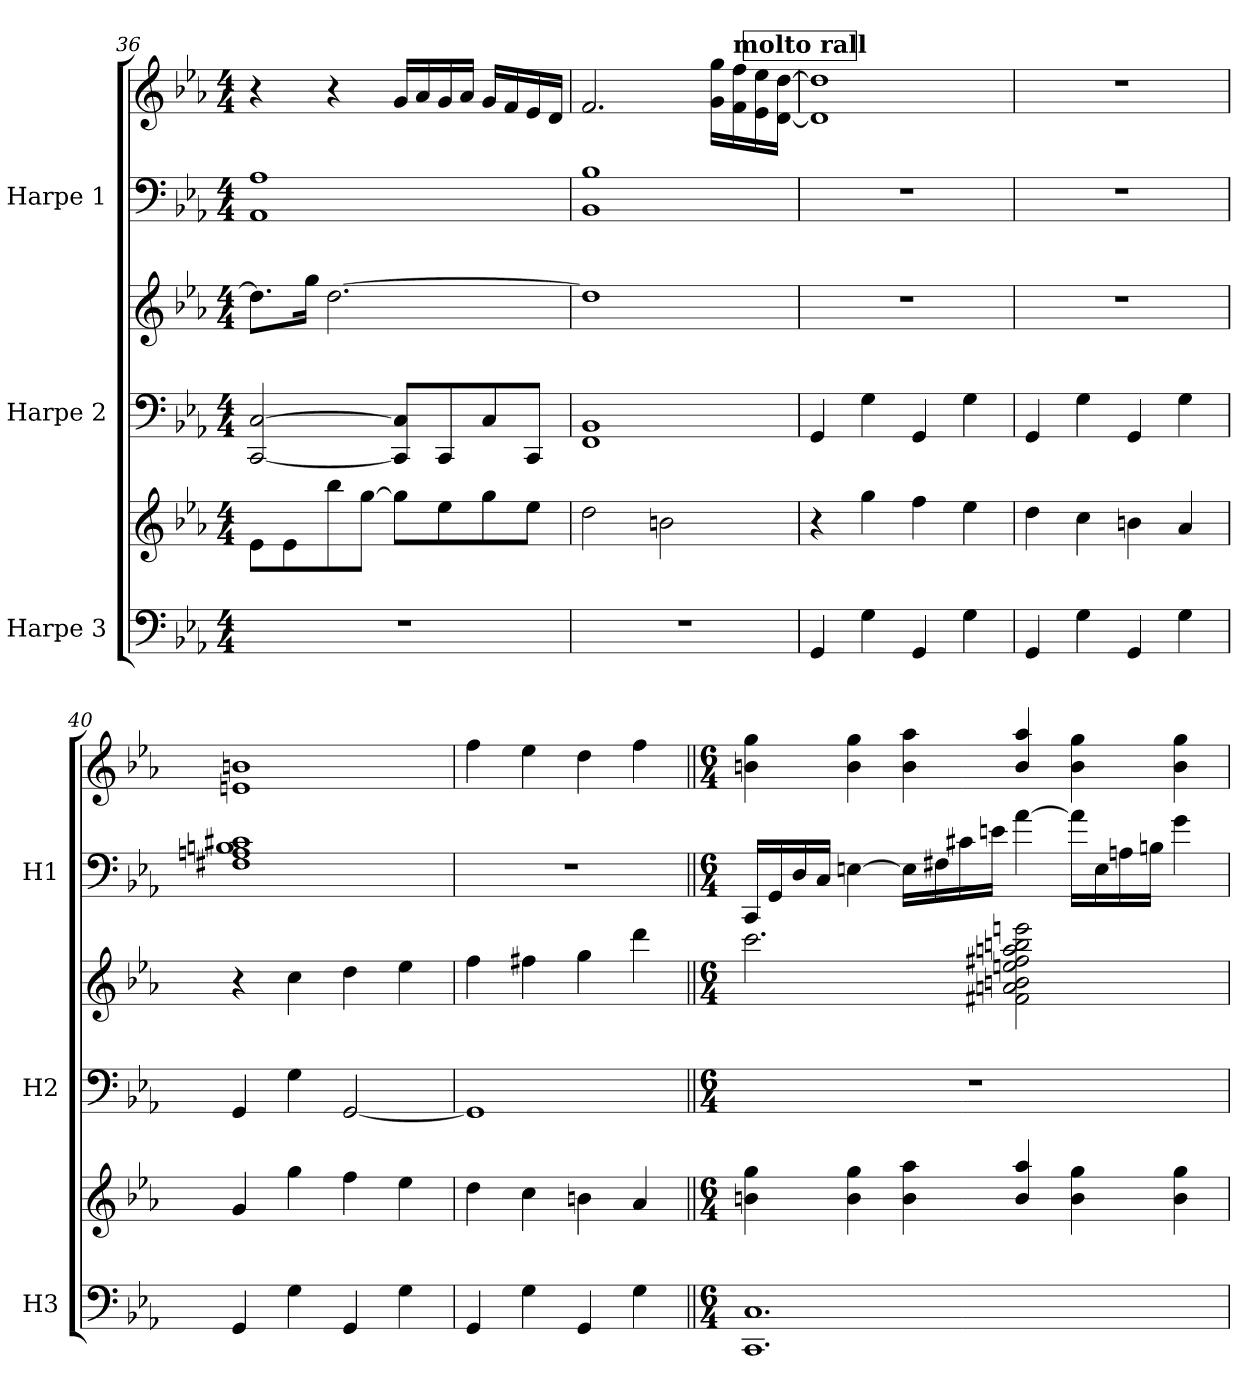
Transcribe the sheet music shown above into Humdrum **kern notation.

**kern	**kern	**kern	**kern	**kern	**kern
*part3	*part3	*part2	*part2	*part1	*part1
*staff6	*staff5	*staff4	*staff3	*staff2	*staff1
*I"Harpe 3	*	*I"Harpe 2	*	*I"Harpe 1	*
*I'H3	*	*I'H2	*	*I'H1	*
*clefF4	*clefG2	*clefF4	*clefG2	*clefF4	*clefG2
*k[b-e-a-]	*k[b-e-a-]	*k[b-e-a-]	*k[b-e-a-]	*k[b-e-a-]	*k[b-e-a-]
*M4/4	*M4/4	*M4/4	*M4/4	*M4/4	*M4/4
=36	=36	=36	=36	=36	=36
1r	8e-\L	[2CC/ [2C/	8.dd\L]	1AA- 1A-	4r
.	8e-\	.	.	.	.
.	.	.	16gg\Jk	.	.
.	8bb-\	.	[2.dd\	.	4r
.	[8gg\J	.	.	.	.
.	8gg\L]	8CC/] 8C/]L	.	.	16g/LL
.	.	.	.	.	16a-/
.	8ee-\	8CC/	.	.	16g/
.	.	.	.	.	16a-/JJ
.	8gg\	8C/	.	.	16g/LL
.	.	.	.	.	16f/
.	8ee-\J	8CC/J	.	.	16e-/
.	.	.	.	.	16d/JJ
=37	=37	=37	=37	=37	=37
1r	2dd\	1FF 1BB-	1dd]	1BB- 1B-	2.f/
.	2bn\	.	.	.	.
.	.	.	.	.	16g\ 16gg\LL
.	.	.	.	.	16f\ 16ff\
.	.	.	.	.	16e-\ 16ee-\
.	.	.	.	.	[16d\ [16dd\JJ
!!LO:REH:place=s1:a:B:fs=14:t=molto rall
=38	=38	=38	=38	=38	=38
4GG/	4r	4GG/	1r	1r	1d] 1dd]
4G\	4gg\	4G\	.	.	.
4GG/	4ff\	4GG/	.	.	.
4G\	4ee-\	4G\	.	.	.
=39	=39	=39	=39	=39	=39
4GG/	4dd\	4GG/	1r	1r	1r
4G\	4cc\	4G\	.	.	.
4GG/	4bn\	4GG/	.	.	.
4G\	4a-/	4G\	.	.	.
=40	=40	=40	=40	=40	=40
4GG/	4g/	4GG/	4r	1F#X 1An 1Bn 1c#X	1en 1bn
4G\	4gg\	4G\	4cc\	.	.
4GG/	4ff\	[2GG/	4dd\	.	.
4G\	4ee-\	.	4ee-\	.	.
=41	=41	=41	=41	=41	=41
4GG/	4dd\	1GG]	4ff\	1r	4ff\
4G\	4cc\	.	4ff#X\	.	4ee-\
4GG/	4bn\	.	4gg\	.	4dd\
4G\	4a-/	.	4ddd\	.	4ff\
!!LO:LB:g=z
=42||	=42||	=42||	=42||	=42||	=42||
*M6/4	*M6/4	*M6/4	*M6/4	*M6/4	*M6/4
*	*	*	*	*	*MM60
1.CC 1.C	4bn\ 4gg\	1.r	2.ccc\	16CC/LL	4bn\ 4gg\
.	.	.	.	16GG/	.
.	.	.	.	16D/	.
.	.	.	.	16C/JJ	.
.	4b\ 4gg\	.	.	[4En\	4b\ 4gg\
.	4b\ 4aa-\	.	.	16E\LL]	4b\ 4aa-\
.	.	.	.	16F#X\	.
.	.	.	.	16c#X\	.
.	.	.	.	16en\JJ	.
.	4b/ 4aa-/	.	2f#X\ 2an\ 2bn\ 2een\ 2ff#X\ 2aan\ 2bbn\ 2eeen\	[4a-\	4b/ 4aa-/
.	4b\ 4gg\	.	.	16a-\LL]	4b\ 4gg\
.	.	.	.	16E\	.
.	.	.	.	16An\	.
.	.	.	.	16Bn\JJ	.
.	4b\ 4gg\	.	4ryy	4g\	4b\ 4gg\
=	=	=	=	=	=
*-	*-	*-	*-	*-	*-
